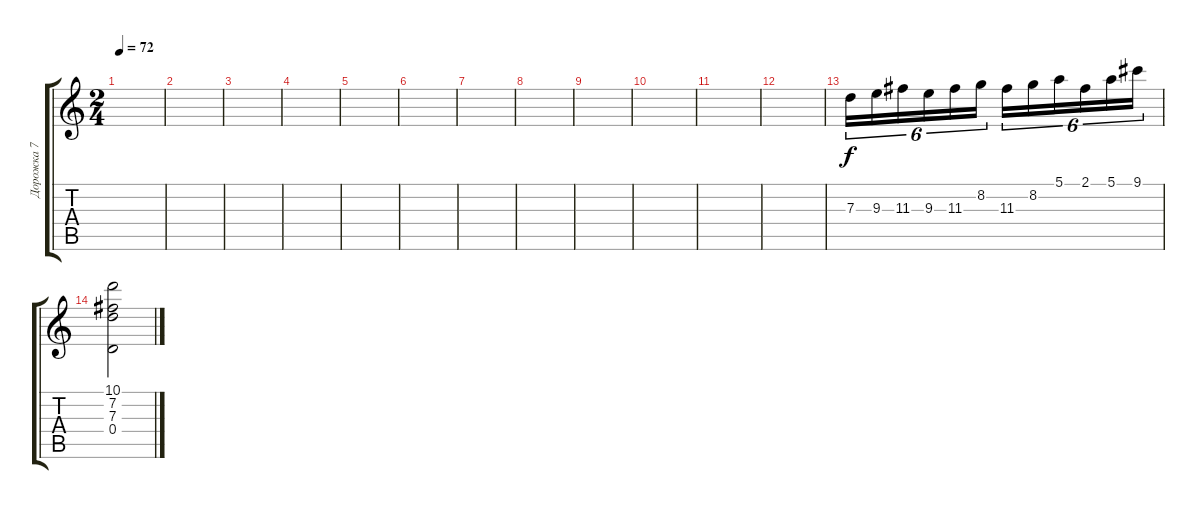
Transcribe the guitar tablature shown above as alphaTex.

\track ("Дорожка 7" "Дорожка 7") {instrument acousticguitarnylon}
\staff {score tabs}
\tuning (E4 B3 G3 D3 A2 E2) {hide}
\ts (2 4)
\tempo 72
\clef g2
\ks c
|
|
|
|
|
|
|
|
|
|
|
|
7.3.16{tu (6 4) volume 11 instrument acousticguitarnylon} 9.3.16{tu (6 4)} 11.3.16{tu (6 4)} 9.3.16{tu (6 4)} 11.3.16{tu (6 4)} 8.2.16{tu (6 4)} 11.3.16{tu (6 4)} 8.2.16{tu (6 4)} 5.1.16{tu (6 4)} 2.1.16{tu (6 4)} 5.1.16{tu (6 4)} 9.1.16{tu (6 4)} |
(10.1 7.2 7.3 0.4).2{volume 11 instrument acousticguitarnylon}
